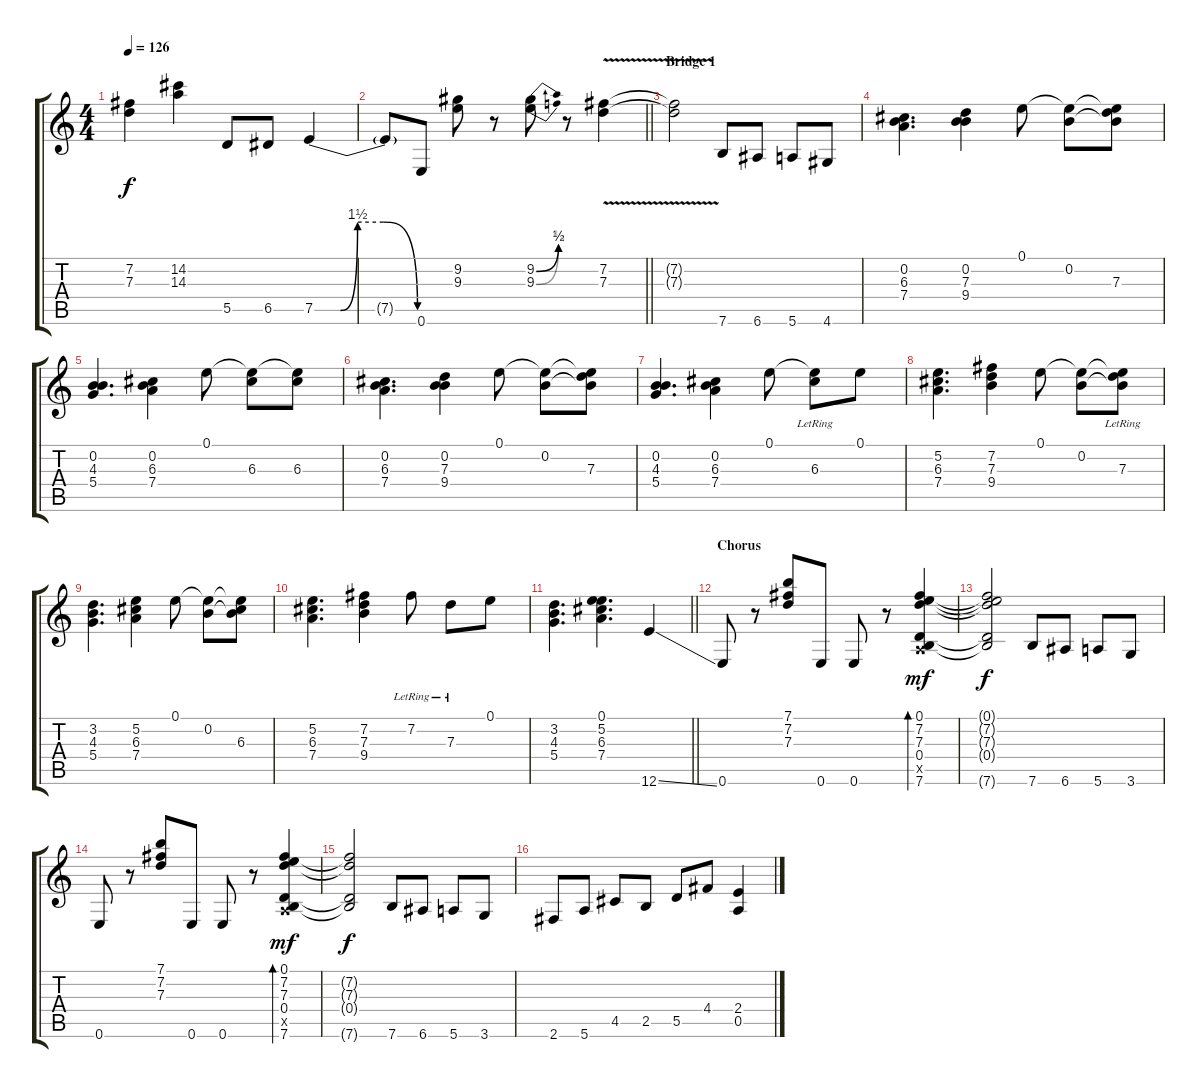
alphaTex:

\track (" " " ") {instrument overdrivenguitar}
\staff {score tabs}
\tuning (E4 B3 G3 D3 A2 E2) {hide}
\ts (4 4)
\tempo 126
\clef g2
\ks c
(7.2{t} 7.3{t}).4{dy f} (14.2 14.3).4 5.5.8 6.5.8 7.5{be (custom 0 0 15 0 25 6 40 6 60 0)}.4 |
\barLineRight lightlight
7.5{t}.8 0.6.8 (9.2 9.3).8 r.8 (9.2{be (bend 0 0 60 2)} 9.3{be (bend 0 0 60 3)}).8 r.8 (7.2{v} 7.3{v}).4 |
\section ("" "Bridge 1")
(7.2{t} 7.3{t}).2 7.6.8 6.6.8 5.6.8 4.6.8 |
(0.2 6.3 7.4).4{d volume 13} (0.2 7.3 9.4).4 0.1.8 (0.1{t} 0.2).8 (0.1{t} 0.2{t} 7.3).8 |
(0.2 4.3 5.4).4{d} (0.2 6.3 7.4).4 0.1.8 (0.1{t} 6.3).8 (0.1{t} 6.3).8 |
(0.2 6.3 7.4).4{d} (0.2 7.3 9.4).4 0.1.8 (0.1{t} 0.2).8 (0.1{t} 0.2{t} 7.3).8 |
(0.2 4.3 5.4).4{d} (0.2 6.3 7.4).4 0.1.8 (0.1{t} 6.3{lr}).8 0.1.8 |
(5.2 6.3 7.4).4{d} (7.2 7.3 9.4).4 0.1.8 (0.1{t} 0.2).8 (0.1{t} 0.2{t} 7.3{lr}).8 |
(3.2 4.3 5.4).4{d} (5.2 6.3 7.4).4 0.1.8 (0.1{t} 0.2).8 (0.1{t} 0.2{t} 6.3).8 |
(5.2 6.3 7.4).4{d} (7.2 7.3 9.4).4 7.2{lr}.8 7.3{lr}.8 0.1.8 |
\barLineRight lightlight
(3.2 4.3 5.4).4{d} (0.1 5.2 6.3 7.4).4{d} 12.6{ss}.4 |
\section ("" "Chorus")
0.6.8 r.8 (7.1 7.2 7.3).8 0.6.8 0.6.8 r.8 (0.1 7.2 7.3 0.4 0.5{x} 7.6).4{bd 30 dy mf} |
(0.1{t} 7.2{t} 7.3{t} 0.4{t} 7.6{t}).2{dy f} 7.6.8 6.6.8 5.6.8 3.6.8 |
0.6.8 r.8 (7.1 7.2 7.3).8 0.6.8 0.6.8 r.8 (0.1 7.2 7.3 0.4 0.5{x} 7.6).4{bd 30 dy mf} |
(7.2{t} 7.3{t} 0.4{t} 7.6{t}).2{dy f} 7.6.8 6.6.8 5.6.8 3.6.8 |
2.6.8 5.6.8 4.5.8 2.5.8 5.5.8 4.4.8 (2.4 0.5).4
